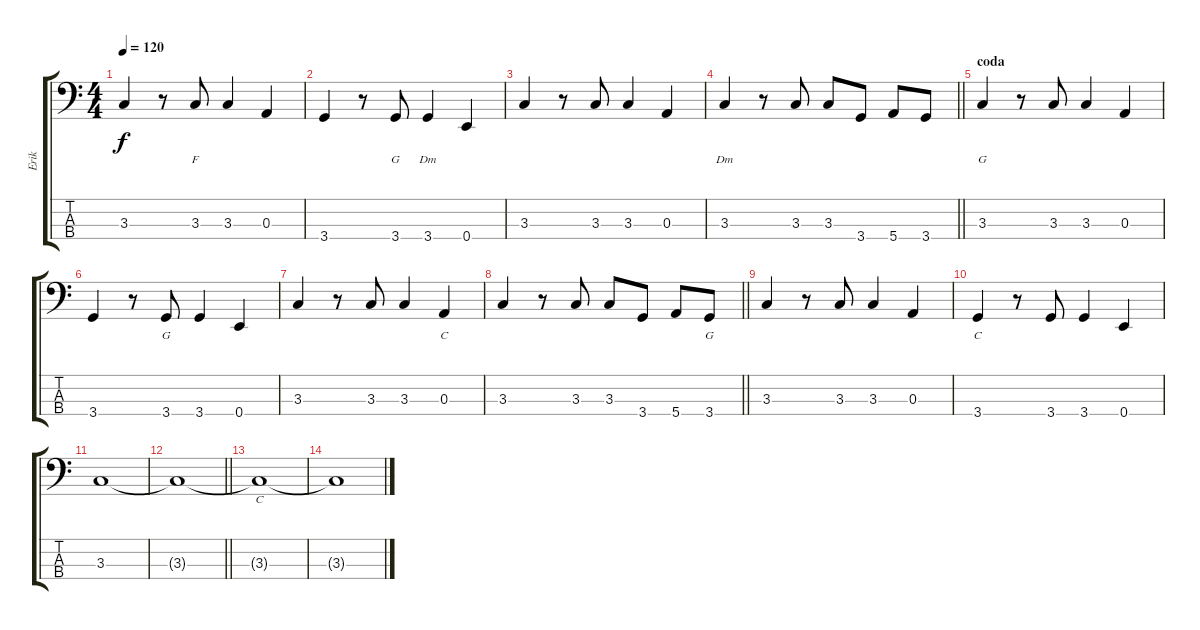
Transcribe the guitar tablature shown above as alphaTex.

\track ("Erik" "Erik") {instrument electricbassfinger}
\staff {score tabs}
\tuning (G2 D2 A1 E1) {hide}
\ts (4 4)
\tempo 120
\clef f4
\ks c
3.3.4{lyrics (0 "") lyrics (1 "") lyrics (2 "") lyrics (3 "") lyrics (4 "") dy f} r.8 3.3.8{lyrics (0 "F") lyrics (1 "") lyrics (2 "") lyrics (3 "") lyrics (4 "")} 3.3.4{lyrics (0 "") lyrics (1 "") lyrics (2 "") lyrics (3 "") lyrics (4 "")} 0.3.4{lyrics (0 "") lyrics (1 "") lyrics (2 "") lyrics (3 "") lyrics (4 "")} |
3.4.4{lyrics (0 "") lyrics (1 "") lyrics (2 "") lyrics (3 "") lyrics (4 "")} r.8 3.4.8{lyrics (0 "G") lyrics (1 "") lyrics (2 "") lyrics (3 "") lyrics (4 "")} 3.4.4{lyrics (0 "Dm") lyrics (1 "") lyrics (2 "") lyrics (3 "") lyrics (4 "")} 0.4.4{lyrics (0 "") lyrics (1 "") lyrics (2 "") lyrics (3 "") lyrics (4 "")} |
3.3.4{lyrics (0 "") lyrics (1 "") lyrics (2 "") lyrics (3 "") lyrics (4 "")} r.8 3.3.8{lyrics (0 "") lyrics (1 "") lyrics (2 "") lyrics (3 "") lyrics (4 "")} 3.3.4{lyrics (0 "") lyrics (1 "") lyrics (2 "") lyrics (3 "") lyrics (4 "")} 0.3.4{lyrics (0 "") lyrics (1 "") lyrics (2 "") lyrics (3 "") lyrics (4 "")} |
\barLineRight lightlight
3.3.4{lyrics (0 "Dm") lyrics (1 "") lyrics (2 "") lyrics (3 "") lyrics (4 "")} r.8 3.3.8{lyrics (0 "") lyrics (1 "") lyrics (2 "") lyrics (3 "") lyrics (4 "")} 3.3.8{lyrics (0 "") lyrics (1 "") lyrics (2 "") lyrics (3 "") lyrics (4 "")} 3.4.8{lyrics (0 "") lyrics (1 "") lyrics (2 "") lyrics (3 "") lyrics (4 "")} 5.4.8{lyrics (0 "") lyrics (1 "") lyrics (2 "") lyrics (3 "") lyrics (4 "")} 3.4.8{lyrics (0 "") lyrics (1 "") lyrics (2 "") lyrics (3 "") lyrics (4 "")} |
\section ("" "coda")
3.3.4{lyrics (0 "G") lyrics (1 "") lyrics (2 "") lyrics (3 "") lyrics (4 "")} r.8 3.3.8{lyrics (0 "") lyrics (1 "") lyrics (2 "") lyrics (3 "") lyrics (4 "")} 3.3.4{lyrics (0 "") lyrics (1 "") lyrics (2 "") lyrics (3 "") lyrics (4 "")} 0.3.4{lyrics (0 "") lyrics (1 "") lyrics (2 "") lyrics (3 "") lyrics (4 "")} |
3.4.4{lyrics (0 "") lyrics (1 "") lyrics (2 "") lyrics (3 "") lyrics (4 "")} r.8 3.4.8{lyrics (0 "G") lyrics (1 "") lyrics (2 "") lyrics (3 "") lyrics (4 "")} 3.4.4{lyrics (0 "") lyrics (1 "") lyrics (2 "") lyrics (3 "") lyrics (4 "")} 0.4.4{lyrics (0 "") lyrics (1 "") lyrics (2 "") lyrics (3 "") lyrics (4 "")} |
3.3.4{lyrics (0 "") lyrics (1 "") lyrics (2 "") lyrics (3 "") lyrics (4 "")} r.8 3.3.8{lyrics (0 "") lyrics (1 "") lyrics (2 "") lyrics (3 "") lyrics (4 "")} 3.3.4{lyrics (0 "") lyrics (1 "") lyrics (2 "") lyrics (3 "") lyrics (4 "")} 0.3.4{lyrics (0 "C") lyrics (1 "") lyrics (2 "") lyrics (3 "") lyrics (4 "")} |
\barLineRight lightlight
3.3.4{lyrics (0 "") lyrics (1 "") lyrics (2 "") lyrics (3 "") lyrics (4 "")} r.8 3.3.8{lyrics (0 "") lyrics (1 "") lyrics (2 "") lyrics (3 "") lyrics (4 "")} 3.3.8{lyrics (0 "") lyrics (1 "") lyrics (2 "") lyrics (3 "") lyrics (4 "")} 3.4.8{lyrics (0 "") lyrics (1 "") lyrics (2 "") lyrics (3 "") lyrics (4 "")} 5.4.8{lyrics (0 "") lyrics (1 "") lyrics (2 "") lyrics (3 "") lyrics (4 "")} 3.4.8{lyrics (0 "G") lyrics (1 "") lyrics (2 "") lyrics (3 "") lyrics (4 "")} |
3.3.4{lyrics (0 "") lyrics (1 "") lyrics (2 "") lyrics (3 "") lyrics (4 "")} r.8 3.3.8{lyrics (0 "") lyrics (1 "") lyrics (2 "") lyrics (3 "") lyrics (4 "")} 3.3.4{lyrics (0 "") lyrics (1 "") lyrics (2 "") lyrics (3 "") lyrics (4 "")} 0.3.4{lyrics (0 "") lyrics (1 "") lyrics (2 "") lyrics (3 "") lyrics (4 "")} |
3.4.4{lyrics (0 "C") lyrics (1 "") lyrics (2 "") lyrics (3 "") lyrics (4 "")} r.8 3.4.8{lyrics (0 "") lyrics (1 "") lyrics (2 "") lyrics (3 "") lyrics (4 "")} 3.4.4{lyrics (0 "") lyrics (1 "") lyrics (2 "") lyrics (3 "") lyrics (4 "")} 0.4.4{lyrics (0 "") lyrics (1 "") lyrics (2 "") lyrics (3 "") lyrics (4 "")} |
3.3.1{lyrics (0 "") lyrics (1 "") lyrics (2 "") lyrics (3 "") lyrics (4 "")} |
\barLineRight lightlight
3.3{t}.1{lyrics (0 "") lyrics (1 "") lyrics (2 "") lyrics (3 "") lyrics (4 "")} |
3.3{t}.1{lyrics (0 "C") lyrics (1 "") lyrics (2 "") lyrics (3 "") lyrics (4 "")} |
3.3{t}.1{lyrics (0 "") lyrics (1 "") lyrics (2 "") lyrics (3 "") lyrics (4 "")}
